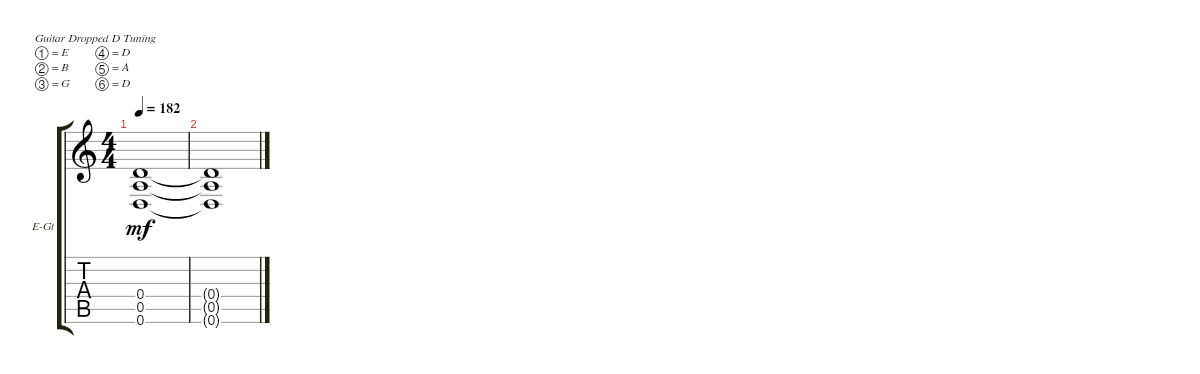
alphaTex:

\defaultSystemsLayout 4
\bracketExtendMode groupsimilarinstruments
\firstSystemTrackNameOrientation horizontal
\otherSystemsTrackNameOrientation horizontal
\track ("Electric Guitar" "E-Gt") {instrument distortionguitar}
\staff {score tabs}
\tuning (E4 B3 G3 D3 A2 D2)
\ts (4 4)
\tempo 182
\clef g2
\ks c
(0.4 0.5 0.6).1{dy mf} |
(0.4{t} 0.5{t} 0.6{t}).1
